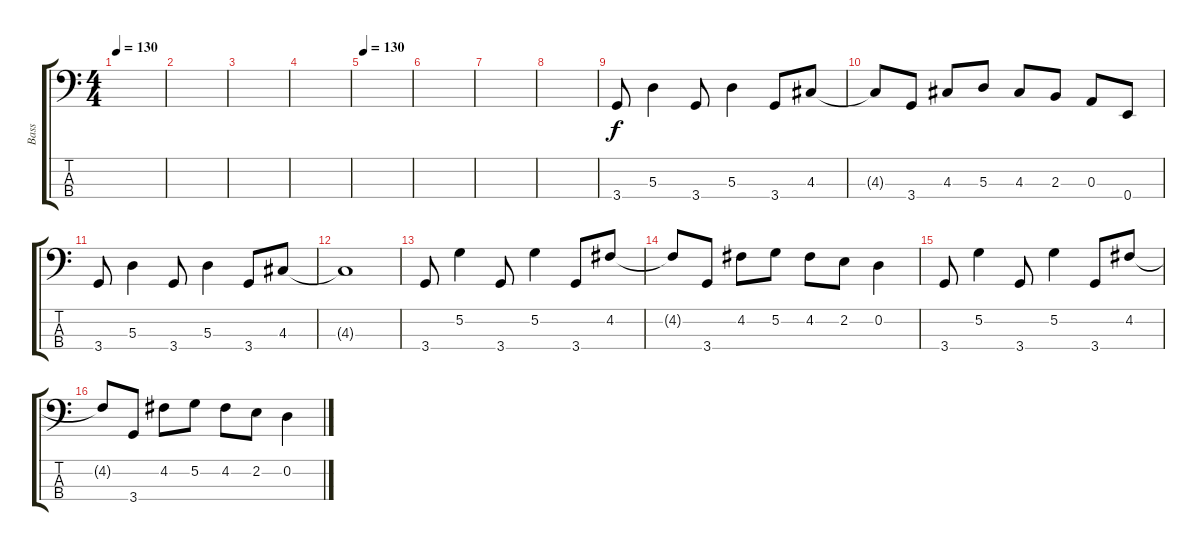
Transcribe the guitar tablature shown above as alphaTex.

\track ("Bass" "Bass") {instrument electricbasspick}
\staff {score tabs}
\tuning (G2 D2 A1 E1) {hide}
\ts (4 4)
\tempo 130
\tempo 105
\tempo 130
\clef f4
\ks c
|
|
|
|
\tempo 130
|
|
|
|
3.4.8 5.3.4 3.4.8 5.3.4 3.4.8 4.3.8 |
4.3{t}.8 3.4.8 4.3.8 5.3.8 4.3.8 2.3.8 0.3.8 0.4.8 |
3.4.8 5.3.4 3.4.8 5.3.4 3.4.8 4.3.8 |
4.3{t}.1 |
3.4.8 5.2.4 3.4.8 5.2.4 3.4.8 4.2.8 |
4.2{t}.8 3.4.8 4.2.8 5.2.8 4.2.8 2.2.8 0.2.4 |
3.4.8 5.2.4 3.4.8 5.2.4 3.4.8 4.2.8 |
4.2{t}.8 3.4.8 4.2.8 5.2.8 4.2.8 2.2.8 0.2.4
